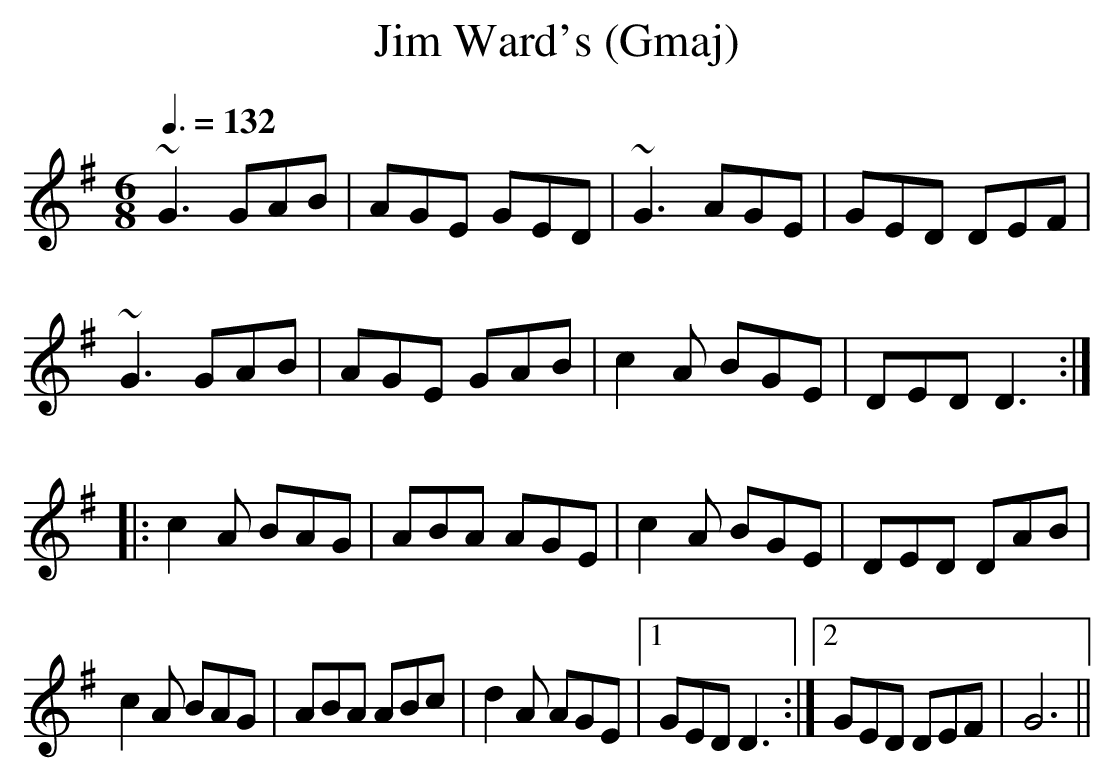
X:1
T:Jim Ward's (Gmaj)
Q:3/8=132
M:6/8
L:1/8
K:Gmaj
~G3 GAB|AGE GED|~G3 AGE|GED DEF|
~G3 GAB|AGE GAB|c2A BGE|DED D3:|
|:c2A BAG|ABA AGE|c2A BGE|DED DAB|
c2A BAG|ABA ABc|d2A AGE|1GED D3:|2GED DEF|G6||
